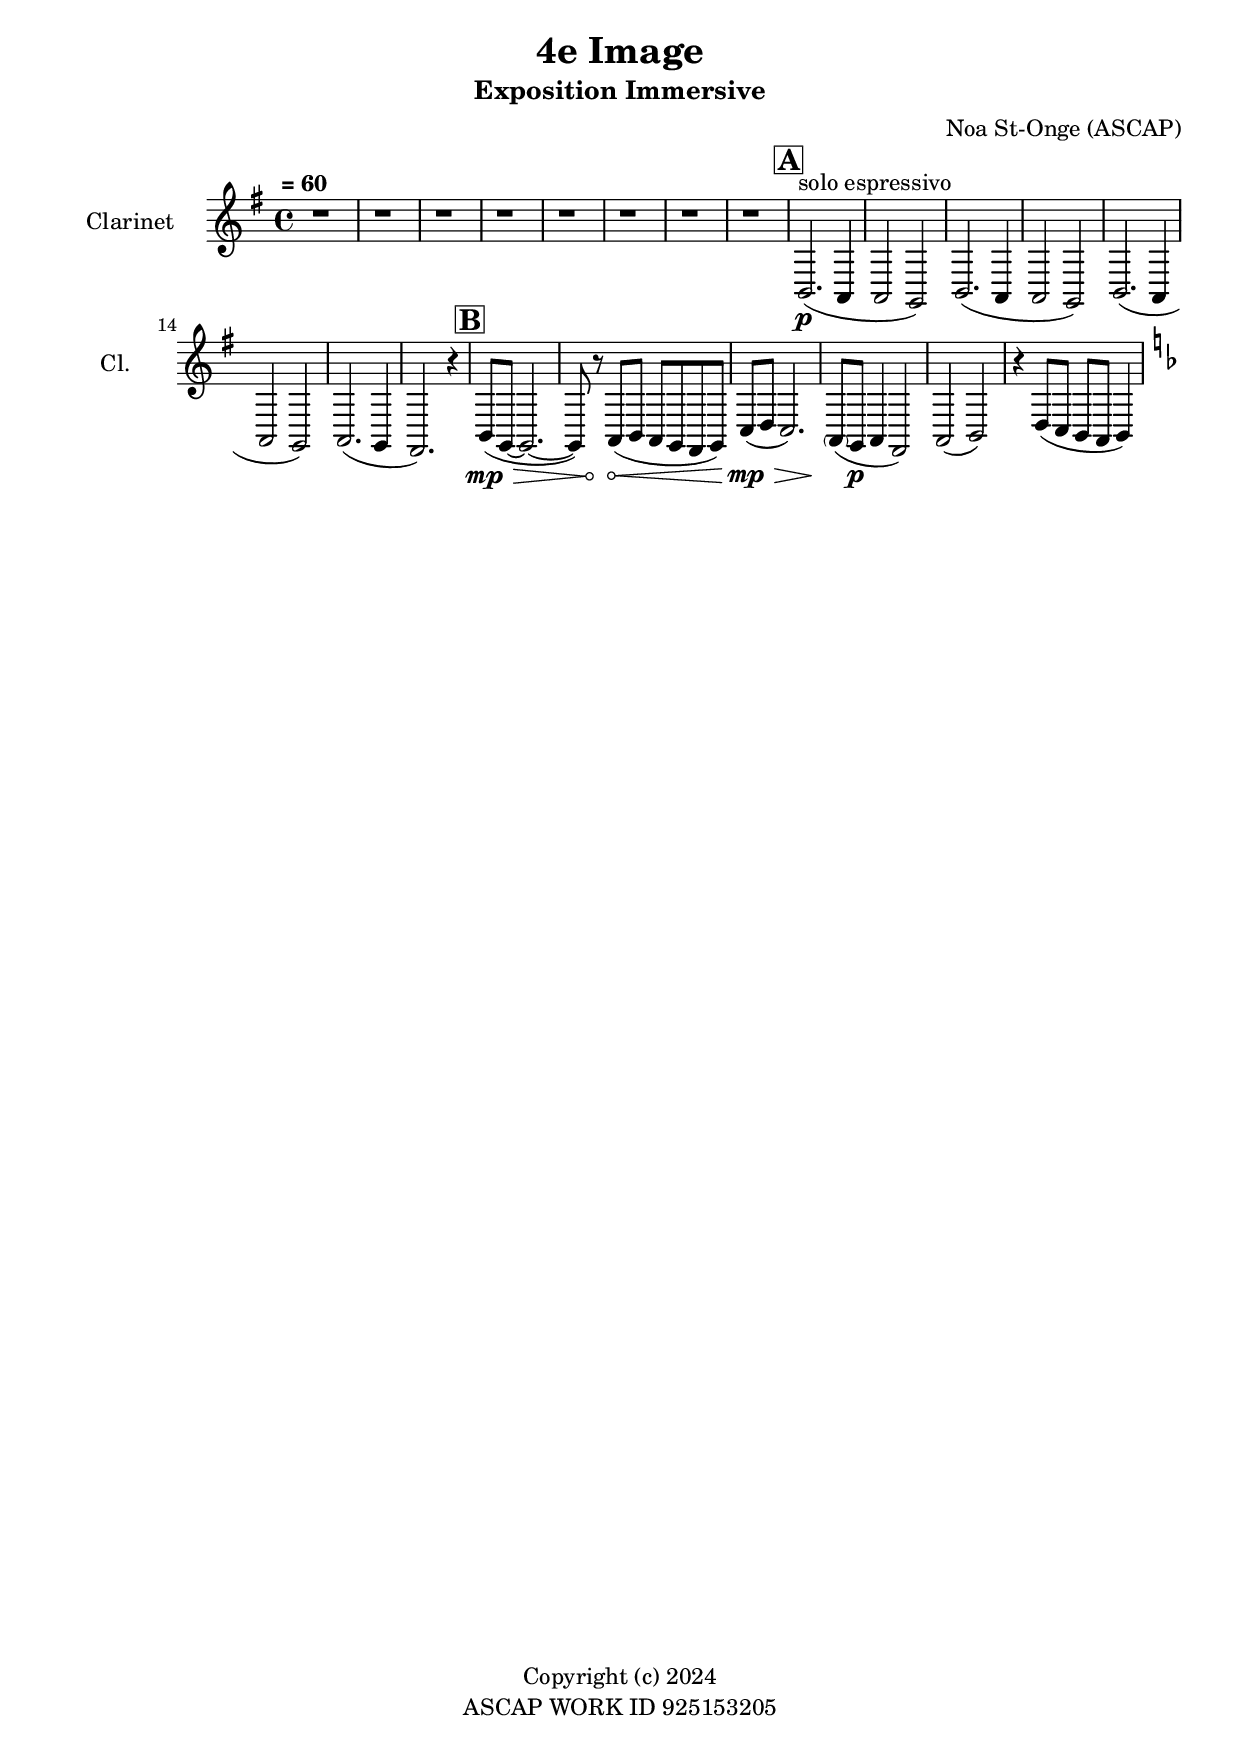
clarinet = \relative c' {
  \time 4/4
  \tempo " = 60"
  \key f \major

  \set Score.rehearsalMarkFormatter = #format-mark-box-alphabet

  \transposition bes
  % Music follows here.

  \repeat unfold 8 {r1}
  \mark \default
  a2.\p^"solo espressivo"( g4 g2 f2)
  a2.( g4 g2 f2)
  a2.( g4 g2 f2)
  g2.( f4 e2.) r4

  \mark \default
  \override Hairpin.circled-tip = ##t
  a8(\mp\> f8 ~ f2. ~ f8) r8\!
  g8(\< a g f e f)

  \once \override Hairpin.circled-tip = ##f
  bes(\!\mp\> c bes2.)
  \parenthesize g8(\! f8\p g4 e2)

  g2( a2) r4 c8( bes a g a4)

  \key ees \major
}

clarinetPart = \new Staff \with {
  instrumentName = "Clarinet"
  shortInstrumentName = "Cl."
  midiInstrument = "clarinet"
} \clarinet

\book {
  \bookOutputName "Clarinet"
  \header {
  title = "4e Image"
  subtitle = "Exposition Immersive"
  composer = "Noa St-Onge (ASCAP)"
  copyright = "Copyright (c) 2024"
  % Remove default LilyPond tagline
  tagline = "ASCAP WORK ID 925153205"
}
  \score {
    <<
      \transpose bes c \clarinetPart
    >>
    \layout {
      indent = 25
      short-indent = 20
    }

    \midi {
      \tempo 4=60
    }
  }
}